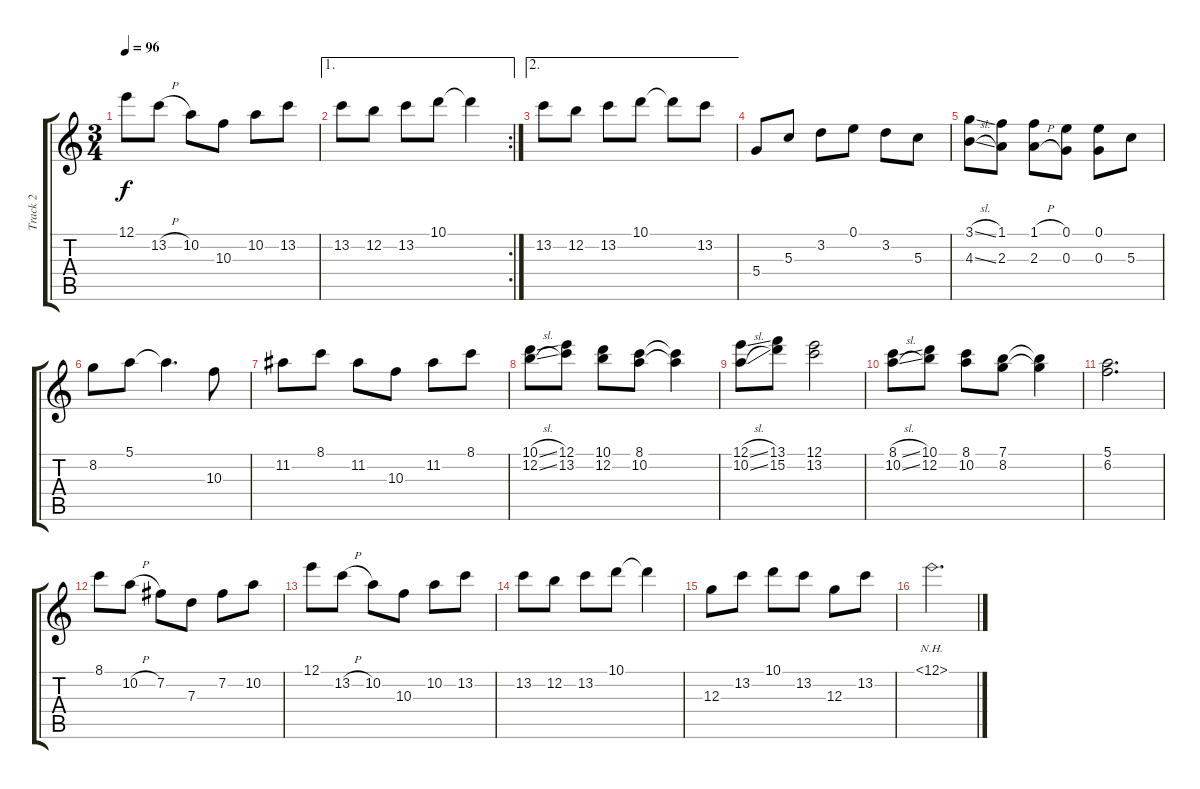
\track ("Track 2" "Track 2") {instrument acousticguitarsteel}
\staff {score tabs}
\tuning (E4 B3 G3 D3 A2 E2) {hide}
\ts (3 4)
\tempo 96
\clef g2
\ks c
12.1.8{dy f} 13.2{h}.8 10.2.8 10.3.8 10.2.8 13.2.8 |
\ae 1
\rc 2
13.2.8 12.2.8 13.2.8 10.1.8 10.1{t}.4 |
\ae 2
13.2.8 12.2.8 13.2.8 10.1.8 10.1{t}.8 13.2.8 |
5.4.8 5.3.8 3.2.8 0.1.8 3.2.8 5.3.8 |
(3.1{sl} 4.3{sl}).8 (1.1 2.3).8 (1.1{h} 2.3{h}).8 (0.1 0.3).8 (0.1 0.3).8 5.3.8 |
8.2.8 5.1.8 5.1{t}.4{d} 10.3.8 |
11.2.8 8.1.8 11.2.8 10.3.8 11.2.8 8.1.8 |
(10.1{sl} 12.2{sl}).8 (12.1 13.2).8 (10.1 12.2).8 (8.1 10.2).8 (8.1{t} 10.2{t}).4 |
(12.1{sl} 10.2{sl}).8 (13.1 15.2).8 (12.1 13.2).2 |
(8.1{sl} 10.2{sl}).8 (10.1 12.2).8 (8.1 10.2).8 (7.1 8.2).8 (7.1{t} 8.2{t}).4 |
(5.1 6.2).2{d} |
8.1.8 10.2{h}.8 7.2.8 7.3.8 7.2.8 10.2.8 |
12.1.8 13.2{h}.8 10.2.8 10.3.8 10.2.8 13.2.8 |
13.2.8 12.2.8 13.2.8 10.1.8 10.1{t}.4 |
12.3.8 13.2.8 10.1.8 13.2.8 12.3.8 13.2.8 |
12.1{nh}.2{d}
